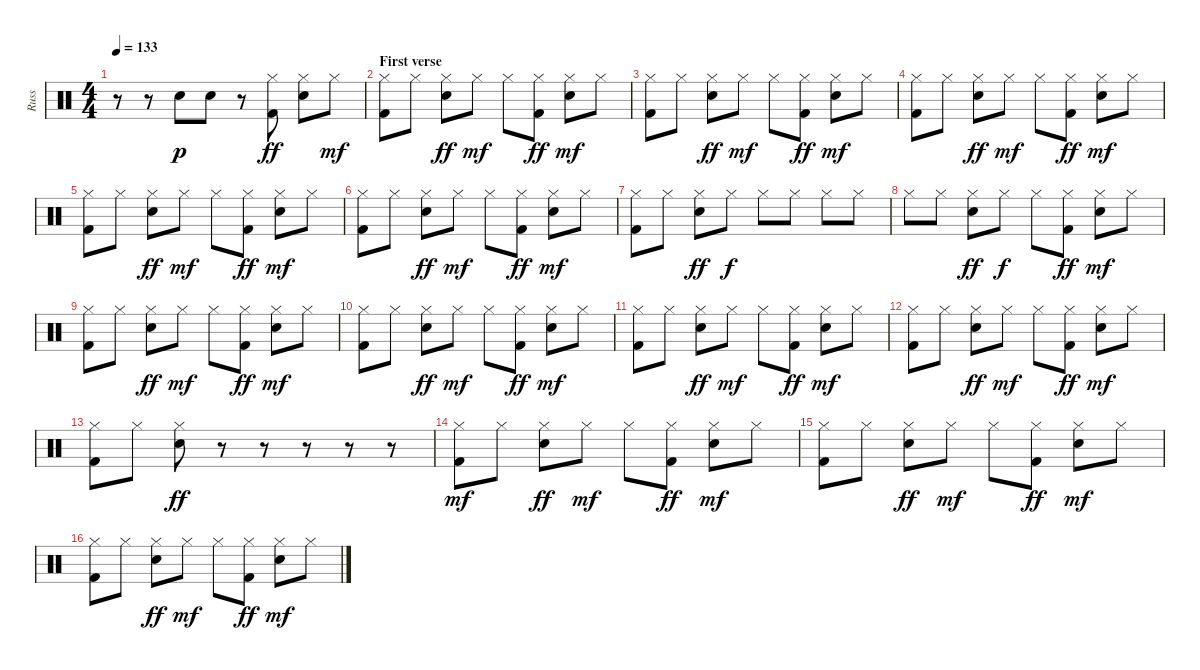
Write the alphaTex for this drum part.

\track ("Russ" "Russ") {instrument percussion}
\staff {score}
\articulation defaults
\ts (4 4)
\tempo 133
\clef neutral
\ks c
r.8{dy p} r.8 "Hand Clap (hit)".8 "Hand Clap (hit)".8 r.8 ("Kick (hit) 2" "Hi-Hat (closed)").8{dy ff} ("Snare (hit) 2" "Hi-Hat (closed)").8 "Hi-Hat (closed)".8{dy mf} |
\section ("" "First verse")
("Kick (hit) 2" "Hi-Hat (closed)").8 "Hi-Hat (closed)".8 ("Snare (hit) 2" "Hi-Hat (closed)").8{dy ff} "Hi-Hat (closed)".8{dy mf} "Hi-Hat (closed)".8 ("Kick (hit) 2" "Hi-Hat (closed)").8{dy ff} ("Snare (hit) 2" "Hi-Hat (closed)").8{dy mf} "Hi-Hat (closed)".8 |
("Kick (hit) 2" "Hi-Hat (closed)").8 "Hi-Hat (closed)".8 ("Snare (hit) 2" "Hi-Hat (closed)").8{dy ff} "Hi-Hat (closed)".8{dy mf} "Hi-Hat (closed)".8 ("Kick (hit) 2" "Hi-Hat (closed)").8{dy ff} ("Snare (hit) 2" "Hi-Hat (closed)").8{dy mf} "Hi-Hat (closed)".8 |
("Kick (hit) 2" "Hi-Hat (closed)").8 "Hi-Hat (closed)".8 ("Snare (hit) 2" "Hi-Hat (closed)").8{dy ff} "Hi-Hat (closed)".8{dy mf} "Hi-Hat (closed)".8 ("Kick (hit) 2" "Hi-Hat (closed)").8{dy ff} ("Snare (hit) 2" "Hi-Hat (closed)").8{dy mf} "Hi-Hat (closed)".8 |
("Kick (hit) 2" "Hi-Hat (closed)").8 "Hi-Hat (closed)".8 ("Snare (hit) 2" "Hi-Hat (closed)").8{dy ff} "Hi-Hat (closed)".8{dy mf} "Hi-Hat (closed)".8 ("Kick (hit) 2" "Hi-Hat (closed)").8{dy ff} ("Snare (hit) 2" "Hi-Hat (closed)").8{dy mf} "Hi-Hat (closed)".8 |
("Kick (hit) 2" "Hi-Hat (closed)").8 "Hi-Hat (closed)".8 ("Snare (hit) 2" "Hi-Hat (closed)").8{dy ff} "Hi-Hat (closed)".8{dy mf} "Hi-Hat (closed)".8 ("Kick (hit) 2" "Hi-Hat (closed)").8{dy ff} ("Snare (hit) 2" "Hi-Hat (closed)").8{dy mf} "Hi-Hat (closed)".8 |
("Kick (hit) 2" "Hi-Hat (closed)").8 "Hi-Hat (closed)".8 ("Snare (hit) 2" "Hi-Hat (closed)").8{dy ff} "Hi-Hat (closed)".8{dy f} "Hi-Hat (closed)".8 "Hi-Hat (closed)".8 "Hi-Hat (closed)".8 "Hi-Hat (closed)".8 |
"Hi-Hat (closed)".8 "Hi-Hat (closed)".8 ("Snare (hit) 2" "Hi-Hat (closed)").8{dy ff} "Hi-Hat (closed)".8{dy f} "Hi-Hat (closed)".8 ("Kick (hit) 2" "Hi-Hat (closed)").8{dy ff} ("Snare (hit) 2" "Hi-Hat (closed)").8{dy mf} "Hi-Hat (closed)".8 |
("Kick (hit) 2" "Hi-Hat (closed)").8 "Hi-Hat (closed)".8 ("Snare (hit) 2" "Hi-Hat (closed)").8{dy ff} "Hi-Hat (closed)".8{dy mf} "Hi-Hat (closed)".8 ("Kick (hit) 2" "Hi-Hat (closed)").8{dy ff} ("Snare (hit) 2" "Hi-Hat (closed)").8{dy mf} "Hi-Hat (closed)".8 |
("Kick (hit) 2" "Hi-Hat (closed)").8 "Hi-Hat (closed)".8 ("Snare (hit) 2" "Hi-Hat (closed)").8{dy ff} "Hi-Hat (closed)".8{dy mf} "Hi-Hat (closed)".8 ("Kick (hit) 2" "Hi-Hat (closed)").8{dy ff} ("Snare (hit) 2" "Hi-Hat (closed)").8{dy mf} "Hi-Hat (closed)".8 |
("Kick (hit) 2" "Hi-Hat (closed)").8 "Hi-Hat (closed)".8 ("Snare (hit) 2" "Hi-Hat (closed)").8{dy ff} "Hi-Hat (closed)".8{dy mf} "Hi-Hat (closed)".8 ("Kick (hit) 2" "Hi-Hat (closed)").8{dy ff} ("Snare (hit) 2" "Hi-Hat (closed)").8{dy mf} "Hi-Hat (closed)".8 |
("Kick (hit) 2" "Hi-Hat (closed)").8 "Hi-Hat (closed)".8 ("Snare (hit) 2" "Hi-Hat (closed)").8{dy ff} "Hi-Hat (closed)".8{dy mf} "Hi-Hat (closed)".8 ("Kick (hit) 2" "Hi-Hat (closed)").8{dy ff} ("Snare (hit) 2" "Hi-Hat (closed)").8{dy mf} "Hi-Hat (closed)".8 |
("Kick (hit) 2" "Hi-Hat (closed)").8 "Hi-Hat (closed)".8 ("Snare (hit) 2" "Hi-Hat (closed)").8{dy ff} r.8 r.8 r.8 r.8 r.8 |
("Kick (hit) 2" "Hi-Hat (closed)").8{dy mf} "Hi-Hat (closed)".8 ("Snare (hit) 2" "Hi-Hat (closed)").8{dy ff} "Hi-Hat (closed)".8{dy mf} "Hi-Hat (closed)".8 ("Kick (hit) 2" "Hi-Hat (closed)").8{dy ff} ("Snare (hit) 2" "Hi-Hat (closed)").8{dy mf} "Hi-Hat (closed)".8 |
("Kick (hit) 2" "Hi-Hat (closed)").8 "Hi-Hat (closed)".8 ("Snare (hit) 2" "Hi-Hat (closed)").8{dy ff} "Hi-Hat (closed)".8{dy mf} "Hi-Hat (closed)".8 ("Kick (hit) 2" "Hi-Hat (closed)").8{dy ff} ("Snare (hit) 2" "Hi-Hat (closed)").8{dy mf} "Hi-Hat (closed)".8 |
("Kick (hit) 2" "Hi-Hat (closed)").8 "Hi-Hat (closed)".8 ("Snare (hit) 2" "Hi-Hat (closed)").8{dy ff} "Hi-Hat (closed)".8{dy mf} "Hi-Hat (closed)".8 ("Kick (hit) 2" "Hi-Hat (closed)").8{dy ff} ("Snare (hit) 2" "Hi-Hat (closed)").8{dy mf} "Hi-Hat (closed)".8
